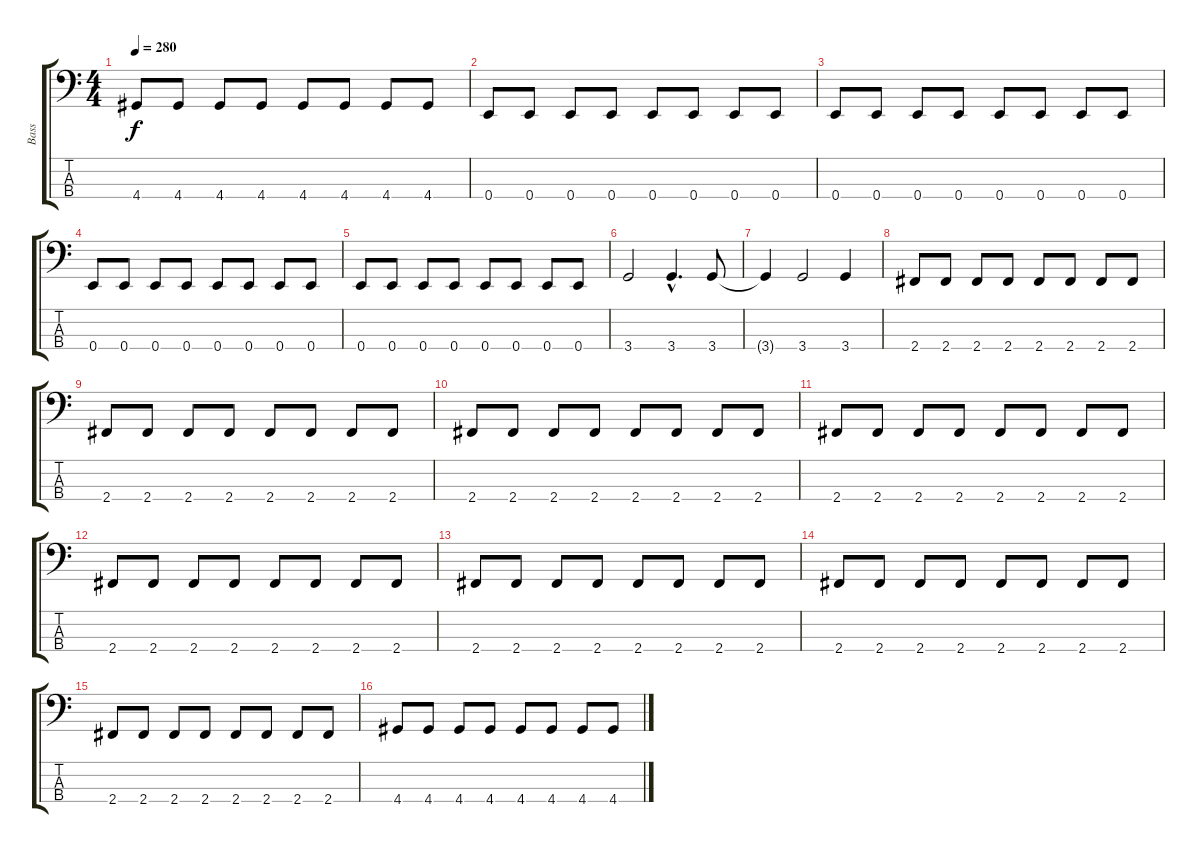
\track ("Bass" "Bass") {instrument electricbassfinger}
\staff {score tabs}
\tuning (G2 D2 A1 E1) {hide}
\ts (4 4)
\tempo 280
\clef f4
\ks c
4.4.8{dy f} 4.4.8 4.4.8 4.4.8 4.4.8 4.4.8 4.4.8 4.4.8 |
0.4.8 0.4.8 0.4.8 0.4.8 0.4.8 0.4.8 0.4.8 0.4.8 |
0.4.8 0.4.8 0.4.8 0.4.8 0.4.8 0.4.8 0.4.8 0.4.8 |
0.4.8 0.4.8 0.4.8 0.4.8 0.4.8 0.4.8 0.4.8 0.4.8 |
0.4.8 0.4.8 0.4.8 0.4.8 0.4.8 0.4.8 0.4.8 0.4.8 |
3.4.2 3.4{hac}.4{d} 3.4.8 |
3.4{t}.4 3.4.2 3.4.4 |
2.4.8 2.4.8 2.4.8 2.4.8 2.4.8 2.4.8 2.4.8 2.4.8 |
2.4.8 2.4.8 2.4.8 2.4.8 2.4.8 2.4.8 2.4.8 2.4.8 |
2.4.8 2.4.8 2.4.8 2.4.8 2.4.8 2.4.8 2.4.8 2.4.8 |
2.4.8 2.4.8 2.4.8 2.4.8 2.4.8 2.4.8 2.4.8 2.4.8 |
2.4.8 2.4.8 2.4.8 2.4.8 2.4.8 2.4.8 2.4.8 2.4.8 |
2.4.8 2.4.8 2.4.8 2.4.8 2.4.8 2.4.8 2.4.8 2.4.8 |
2.4.8 2.4.8 2.4.8 2.4.8 2.4.8 2.4.8 2.4.8 2.4.8 |
2.4.8 2.4.8 2.4.8 2.4.8 2.4.8 2.4.8 2.4.8 2.4.8 |
4.4.8 4.4.8 4.4.8 4.4.8 4.4.8 4.4.8 4.4.8 4.4.8
